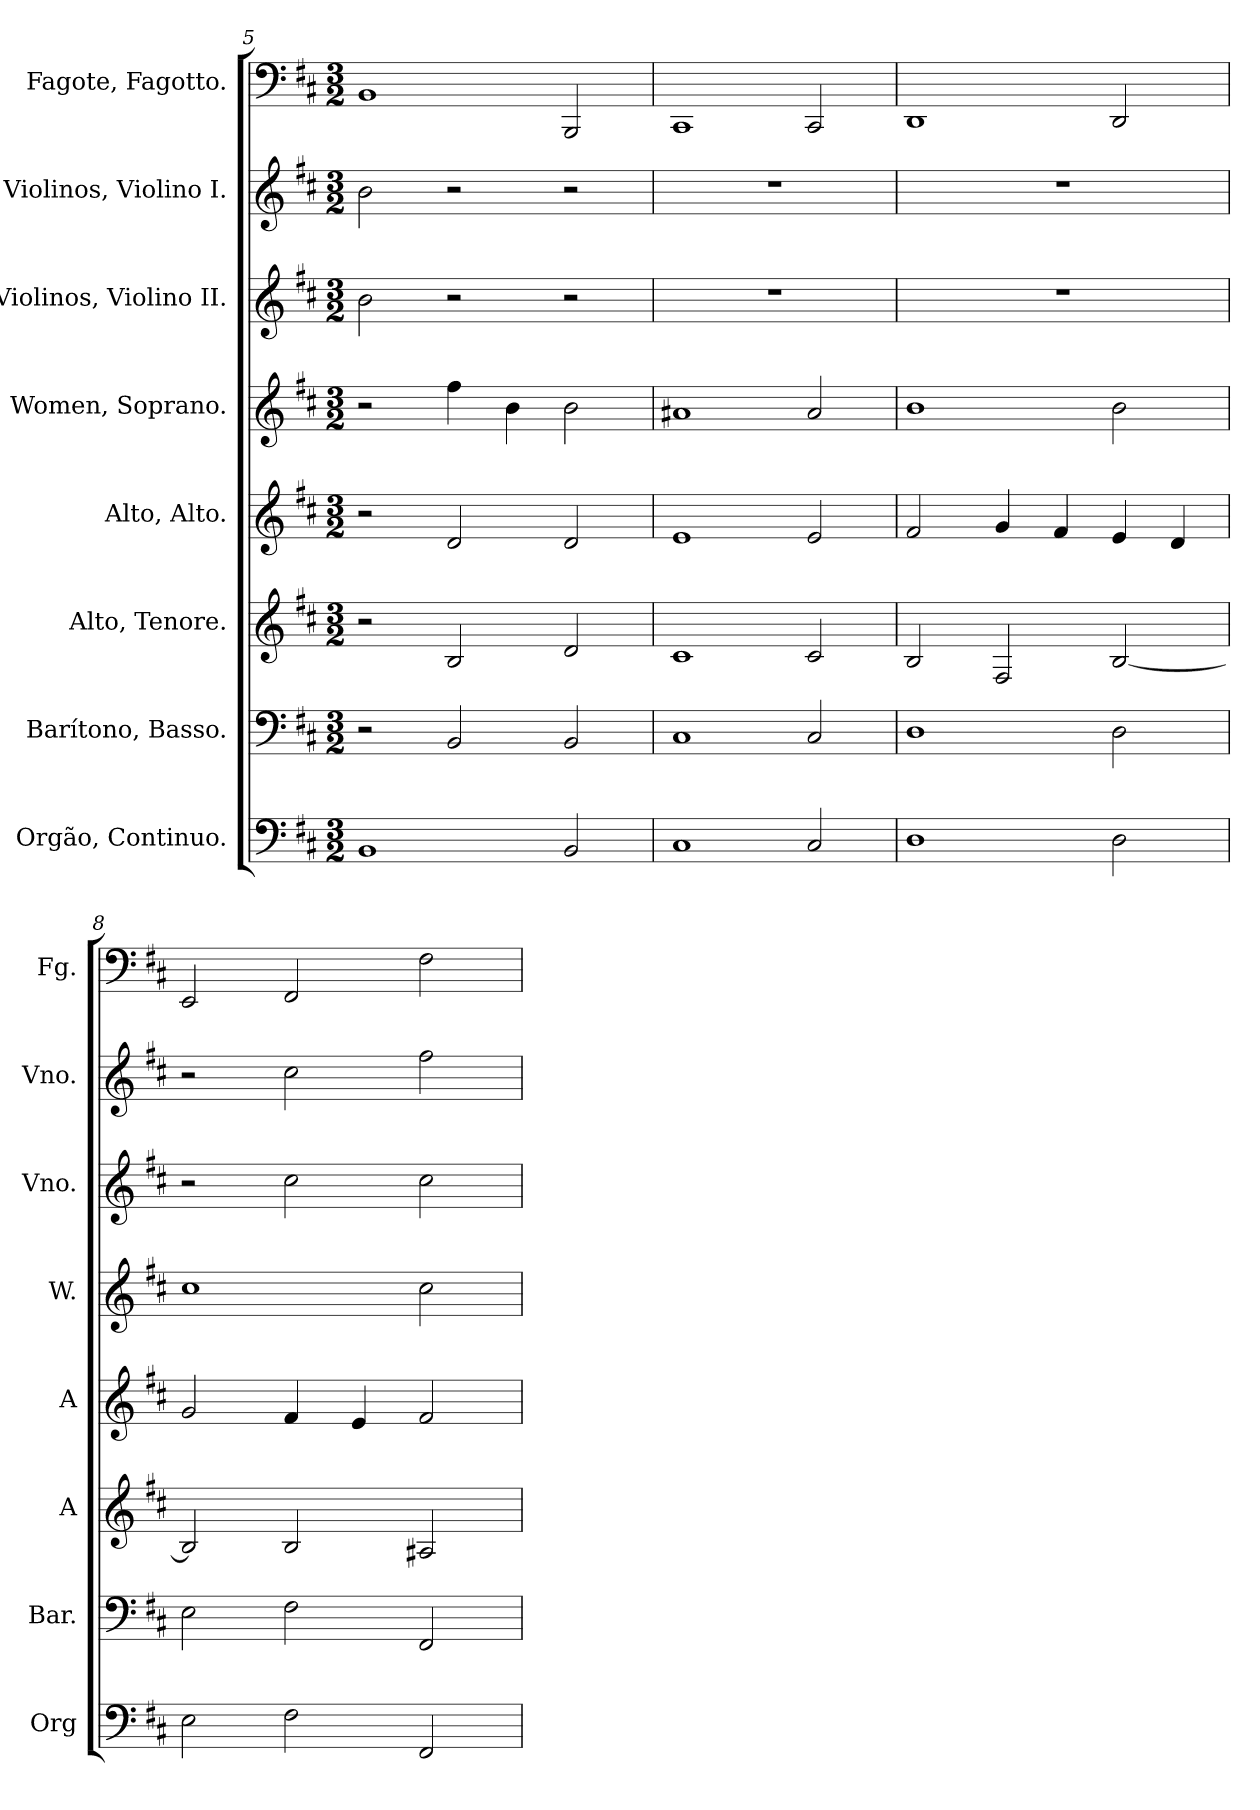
**kern	**kern	**kern	**kern	**kern	**kern	**kern	**kern
*part8	*part7	*part6	*part5	*part4	*part3	*part2	*part1
*staff8	*staff7	*staff6	*staff5	*staff4	*staff3	*staff2	*staff1
*I"Orgão, Continuo.	*I"Barítono, Basso.	*I"Alto, Tenore.	*I"Alto, Alto.	*I"Women, Soprano.	*I"Violinos, Violino II.	*I"Violinos, Violino I.	*I"Fagote, Fagotto.
*I'Org	*I'Bar.	*I'A	*I'A	*I'W.	*I'Vno.	*I'Vno.	*I'Fg.
*clefF4	*clefF4	*clefG2	*clefG2	*clefG2	*clefG2	*clefG2	*clefF4
*k[f#c#]	*k[f#c#]	*k[f#c#]	*k[f#c#]	*k[f#c#]	*k[f#c#]	*k[f#c#]	*k[f#c#]
*M3/2	*M3/2	*M3/2	*M3/2	*M3/2	*M3/2	*M3/2	*M3/2
=5	=5	=5	=5	=5	=5	=5	=5
1BB	2r	2r	2r	2r	2b\	2b\	1BB
.	2BB/	2B/	2d/	4ff#\	2r	2r	.
.	.	.	.	4b\	.	.	.
2BB/	2BB/	2d/	2d/	2b\	2r	2r	2BBB/
=6	=6	=6	=6	=6	=6	=6	=6
1C#	1C#	1c#	1e	1a#X	1.r	1.r	1CC#
2C#/	2C#/	2c#/	2e/	2a#/	.	.	2CC#/
!!LO:PB:g=z
=7	=7	=7	=7	=7	=7	=7	=7
1D	1D	2B/	2f#/	1b	1.r	1.r	1DD
.	.	2F#/	4g/	.	.	.	.
.	.	.	4f#/	.	.	.	.
2D\	2D\	[2B/	4e/	2b\	.	.	2DD/
.	.	.	4d/	.	.	.	.
=8	=8	=8	=8	=8	=8	=8	=8
2E\	2E\	2B/]	2g/	1cc#	2r	2r	2EE/
2F#\	2F#\	2B/	4f#/	.	2cc#\	2cc#\	2FF#/
.	.	.	4e/	.	.	.	.
2FF#/	2FF#/	2A#X/	2f#/	2cc#\	2cc#\	2ff#\	2F#\
=	=	=	=	=	=	=	=
*-	*-	*-	*-	*-	*-	*-	*-
